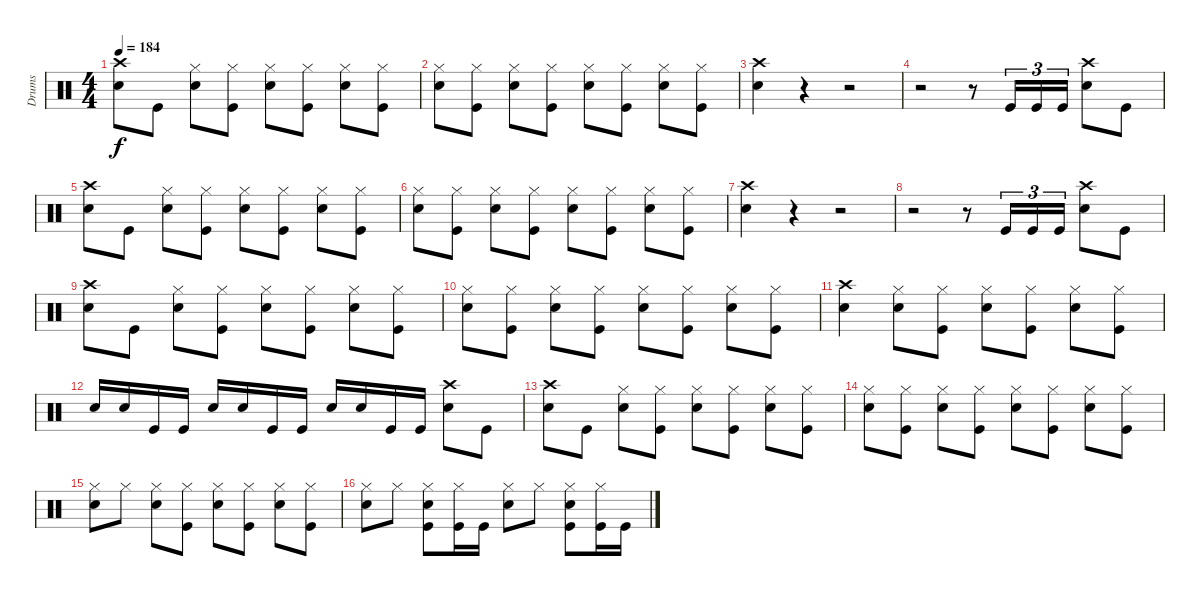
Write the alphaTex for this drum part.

\track ("Drums" "Drums") {instrument percussion}
\staff {score}
\articulation defaults
\ts (4 4)
\tempo 184
\clef neutral
\ks c
("Crash high (hit)" "Snare (hit) 2").8{dy f} "Kick (hit)".8 ("Hi-Hat (closed)" "Snare (hit) 2").8 ("Kick (hit)" "Hi-Hat (closed)").8 ("Hi-Hat (closed)" "Snare (hit) 2").8 ("Kick (hit)" "Hi-Hat (closed)").8 ("Hi-Hat (closed)" "Snare (hit) 2").8 ("Kick (hit)" "Hi-Hat (closed)").8 |
("Hi-Hat (closed)" "Snare (hit) 2").8 ("Kick (hit)" "Hi-Hat (closed)").8 ("Hi-Hat (closed)" "Snare (hit) 2").8 ("Kick (hit)" "Hi-Hat (closed)").8 ("Hi-Hat (closed)" "Snare (hit) 2").8 ("Kick (hit)" "Hi-Hat (closed)").8 ("Hi-Hat (closed)" "Snare (hit) 2").8 ("Kick (hit)" "Hi-Hat (closed)").8 |
("Snare (hit) 2" "Crash high (hit)").4 r.4 r.2 |
r.2 r.8 "Kick (hit)".16{tu (3 2)} "Kick (hit)".16{tu (3 2)} "Kick (hit)".16{tu (3 2)} ("Crash high (hit)" "Snare (hit) 2").8 "Kick (hit)".8 |
("Crash high (hit)" "Snare (hit) 2").8 "Kick (hit)".8 ("Hi-Hat (closed)" "Snare (hit) 2").8 ("Kick (hit)" "Hi-Hat (closed)").8 ("Hi-Hat (closed)" "Snare (hit) 2").8 ("Kick (hit)" "Hi-Hat (closed)").8 ("Hi-Hat (closed)" "Snare (hit) 2").8 ("Kick (hit)" "Hi-Hat (closed)").8 |
("Hi-Hat (closed)" "Snare (hit) 2").8 ("Kick (hit)" "Hi-Hat (closed)").8 ("Hi-Hat (closed)" "Snare (hit) 2").8 ("Kick (hit)" "Hi-Hat (closed)").8 ("Hi-Hat (closed)" "Snare (hit) 2").8 ("Kick (hit)" "Hi-Hat (closed)").8 ("Hi-Hat (closed)" "Snare (hit) 2").8 ("Kick (hit)" "Hi-Hat (closed)").8 |
("Snare (hit) 2" "Crash high (hit)").4 r.4 r.2 |
r.2 r.8 "Kick (hit)".16{tu (3 2)} "Kick (hit)".16{tu (3 2)} "Kick (hit)".16{tu (3 2)} ("Crash high (hit)" "Snare (hit) 2").8 "Kick (hit)".8 |
("Crash high (hit)" "Snare (hit) 2").8 "Kick (hit)".8 ("Hi-Hat (closed)" "Snare (hit) 2").8 ("Kick (hit)" "Hi-Hat (closed)").8 ("Hi-Hat (closed)" "Snare (hit) 2").8 ("Kick (hit)" "Hi-Hat (closed)").8 ("Hi-Hat (closed)" "Snare (hit) 2").8 ("Kick (hit)" "Hi-Hat (closed)").8 |
("Hi-Hat (closed)" "Snare (hit) 2").8 ("Kick (hit)" "Hi-Hat (closed)").8 ("Hi-Hat (closed)" "Snare (hit) 2").8 ("Kick (hit)" "Hi-Hat (closed)").8 ("Hi-Hat (closed)" "Snare (hit) 2").8 ("Kick (hit)" "Hi-Hat (closed)").8 ("Hi-Hat (closed)" "Snare (hit) 2").8 ("Kick (hit)" "Hi-Hat (closed)").8 |
("Crash high (hit)" "Snare (hit) 2").4 ("Hi-Hat (closed)" "Snare (hit) 2").8 ("Kick (hit)" "Hi-Hat (closed)").8 ("Hi-Hat (closed)" "Snare (hit) 2").8 ("Kick (hit)" "Hi-Hat (closed)").8 ("Hi-Hat (closed)" "Snare (hit) 2").8 ("Kick (hit)" "Hi-Hat (closed)").8 |
"Snare (hit) 2".16 "Snare (hit) 2".16 "Kick (hit)".16 "Kick (hit)".16 "Snare (hit) 2".16 "Snare (hit) 2".16 "Kick (hit)".16 "Kick (hit)".16 "Snare (hit) 2".16 "Snare (hit) 2".16 "Kick (hit)".16 "Kick (hit)".16 ("Crash high (hit)" "Snare (hit) 2").8 "Kick (hit)".8 |
("Crash high (hit)" "Snare (hit) 2").8 "Kick (hit)".8 ("Hi-Hat (closed)" "Snare (hit) 2").8 ("Kick (hit)" "Hi-Hat (closed)").8 ("Hi-Hat (closed)" "Snare (hit) 2").8 ("Kick (hit)" "Hi-Hat (closed)").8 ("Hi-Hat (closed)" "Snare (hit) 2").8 ("Kick (hit)" "Hi-Hat (closed)").8 |
("Hi-Hat (closed)" "Snare (hit) 2").8 ("Kick (hit)" "Hi-Hat (closed)").8 ("Hi-Hat (closed)" "Snare (hit) 2").8 ("Kick (hit)" "Hi-Hat (closed)").8 ("Hi-Hat (closed)" "Snare (hit) 2").8 ("Kick (hit)" "Hi-Hat (closed)").8 ("Hi-Hat (closed)" "Snare (hit) 2").8 ("Kick (hit)" "Hi-Hat (closed)").8 |
("Hi-Hat (closed)" "Snare (hit) 2").8 "Hi-Hat (closed)".8 ("Hi-Hat (closed)" "Snare (hit) 2").8 ("Kick (hit)" "Hi-Hat (closed)").8 ("Hi-Hat (closed)" "Snare (hit) 2").8 ("Kick (hit)" "Hi-Hat (closed)").8 ("Hi-Hat (closed)" "Snare (hit) 2").8 ("Kick (hit)" "Hi-Hat (closed)").8 |
("Hi-Hat (closed)" "Snare (hit) 2").8 "Hi-Hat (closed)".8 ("Kick (hit)" "Hi-Hat (closed)" "Snare (hit) 2").8 ("Kick (hit)" "Hi-Hat (closed)").16 "Kick (hit)".16 ("Hi-Hat (closed)" "Snare (hit) 2").8 "Hi-Hat (closed)".8 ("Kick (hit)" "Hi-Hat (closed)" "Snare (hit) 2").8 ("Kick (hit)" "Hi-Hat (closed)").16 "Kick (hit)".16
